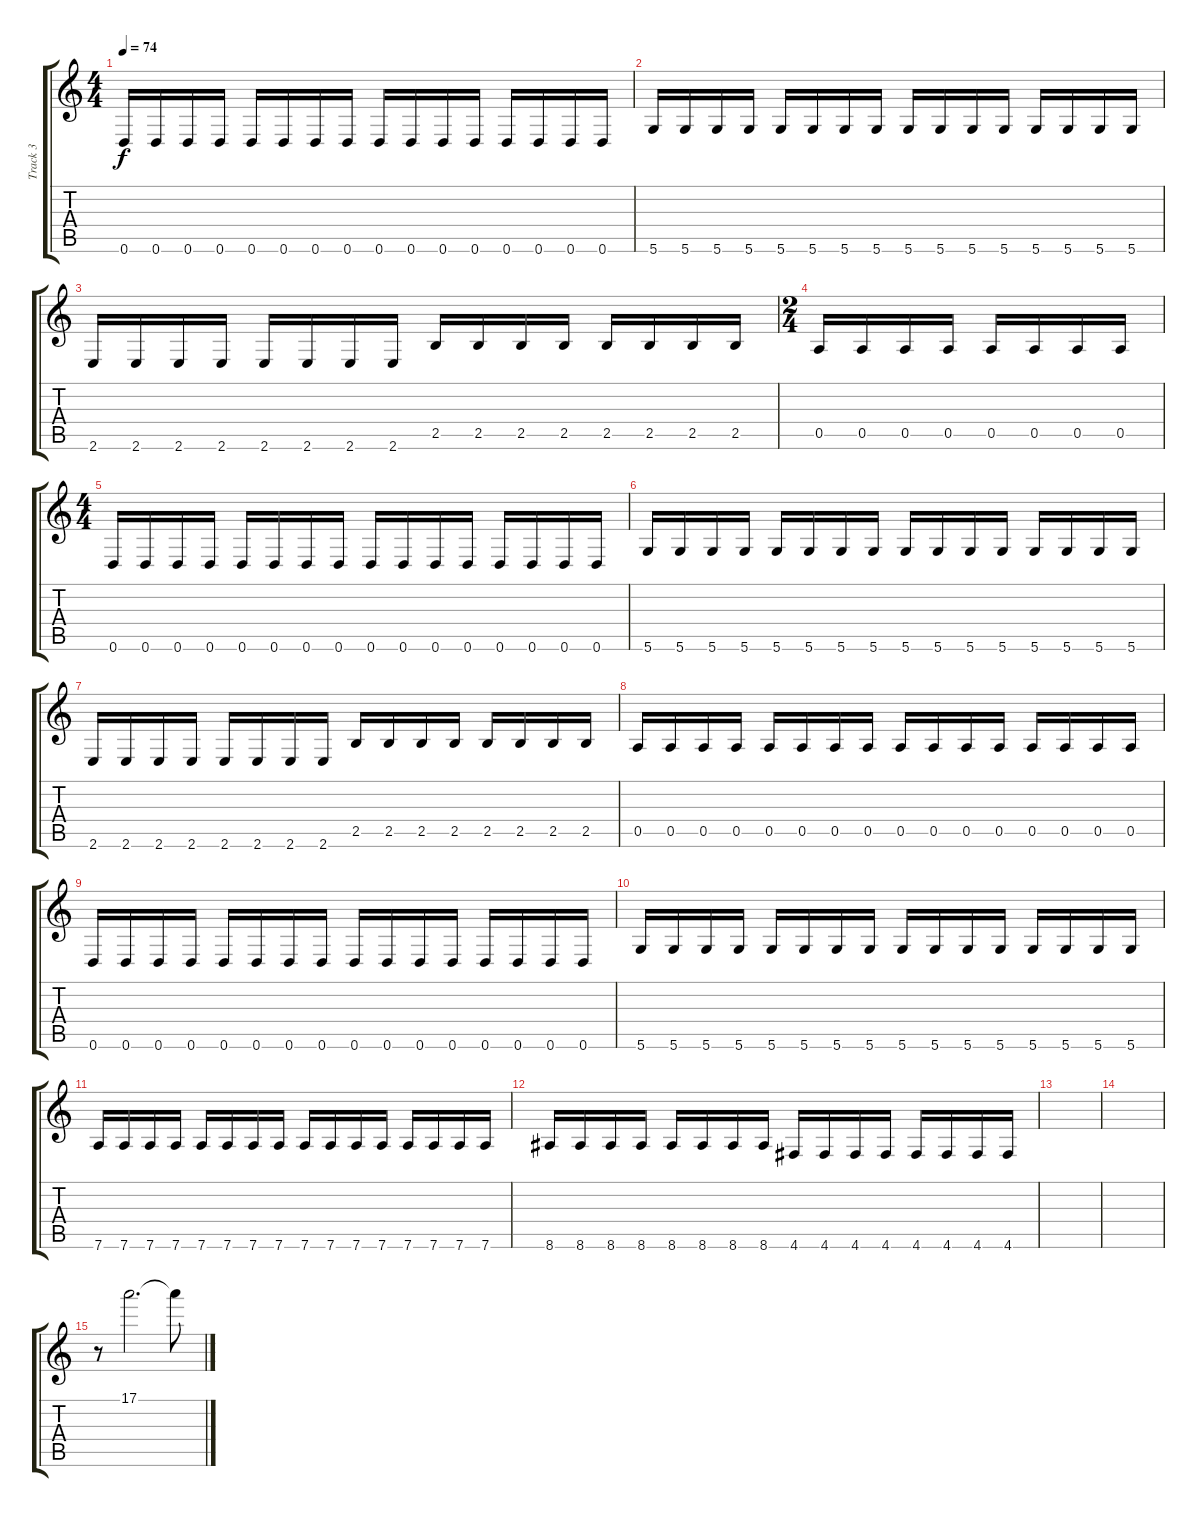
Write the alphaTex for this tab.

\track ("Track 3" "Track 3") {instrument electricguitarclean}
\staff {score tabs}
\tuning (E4 B3 G3 D3 A2 D2) {hide}
\ts (4 4)
\tempo 74
\clef g2
\ks c
0.6.16{dy f} 0.6.16 0.6.16 0.6.16 0.6.16 0.6.16 0.6.16 0.6.16 0.6.16 0.6.16 0.6.16 0.6.16 0.6.16 0.6.16 0.6.16 0.6.16 |
5.6.16 5.6.16 5.6.16 5.6.16 5.6.16 5.6.16 5.6.16 5.6.16 5.6.16 5.6.16 5.6.16 5.6.16 5.6.16 5.6.16 5.6.16 5.6.16 |
2.6.16 2.6.16 2.6.16 2.6.16 2.6.16 2.6.16 2.6.16 2.6.16 2.5.16 2.5.16 2.5.16 2.5.16 2.5.16 2.5.16 2.5.16 2.5.16 |
\ts (2 4)
0.5.16 0.5.16 0.5.16 0.5.16 0.5.16 0.5.16 0.5.16 0.5.16 |
\ts (4 4)
0.6.16 0.6.16 0.6.16 0.6.16 0.6.16 0.6.16 0.6.16 0.6.16 0.6.16 0.6.16 0.6.16 0.6.16 0.6.16 0.6.16 0.6.16 0.6.16 |
5.6.16 5.6.16 5.6.16 5.6.16 5.6.16 5.6.16 5.6.16 5.6.16 5.6.16 5.6.16 5.6.16 5.6.16 5.6.16 5.6.16 5.6.16 5.6.16 |
2.6.16 2.6.16 2.6.16 2.6.16 2.6.16 2.6.16 2.6.16 2.6.16 2.5.16 2.5.16 2.5.16 2.5.16 2.5.16 2.5.16 2.5.16 2.5.16 |
0.5.16 0.5.16 0.5.16 0.5.16 0.5.16 0.5.16 0.5.16 0.5.16 0.5.16 0.5.16 0.5.16 0.5.16 0.5.16 0.5.16 0.5.16 0.5.16 |
0.6.16{volume 10 instrument electricguitarclean} 0.6.16 0.6.16 0.6.16 0.6.16 0.6.16 0.6.16 0.6.16 0.6.16 0.6.16 0.6.16 0.6.16 0.6.16 0.6.16 0.6.16 0.6.16 |
5.6.16 5.6.16 5.6.16 5.6.16 5.6.16 5.6.16 5.6.16 5.6.16 5.6.16 5.6.16 5.6.16 5.6.16 5.6.16 5.6.16 5.6.16 5.6.16 |
7.6.16 7.6.16 7.6.16 7.6.16 7.6.16 7.6.16 7.6.16 7.6.16 7.6.16 7.6.16 7.6.16 7.6.16 7.6.16 7.6.16 7.6.16 7.6.16 |
8.6.16 8.6.16 8.6.16 8.6.16 8.6.16 8.6.16 8.6.16 8.6.16 4.6.16 4.6.16 4.6.16 4.6.16 4.6.16 4.6.16 4.6.16 4.6.16 |
|
|
r.8 17.1.2{d volume 9 instrument overdrivenguitar} 17.1{t}.8
